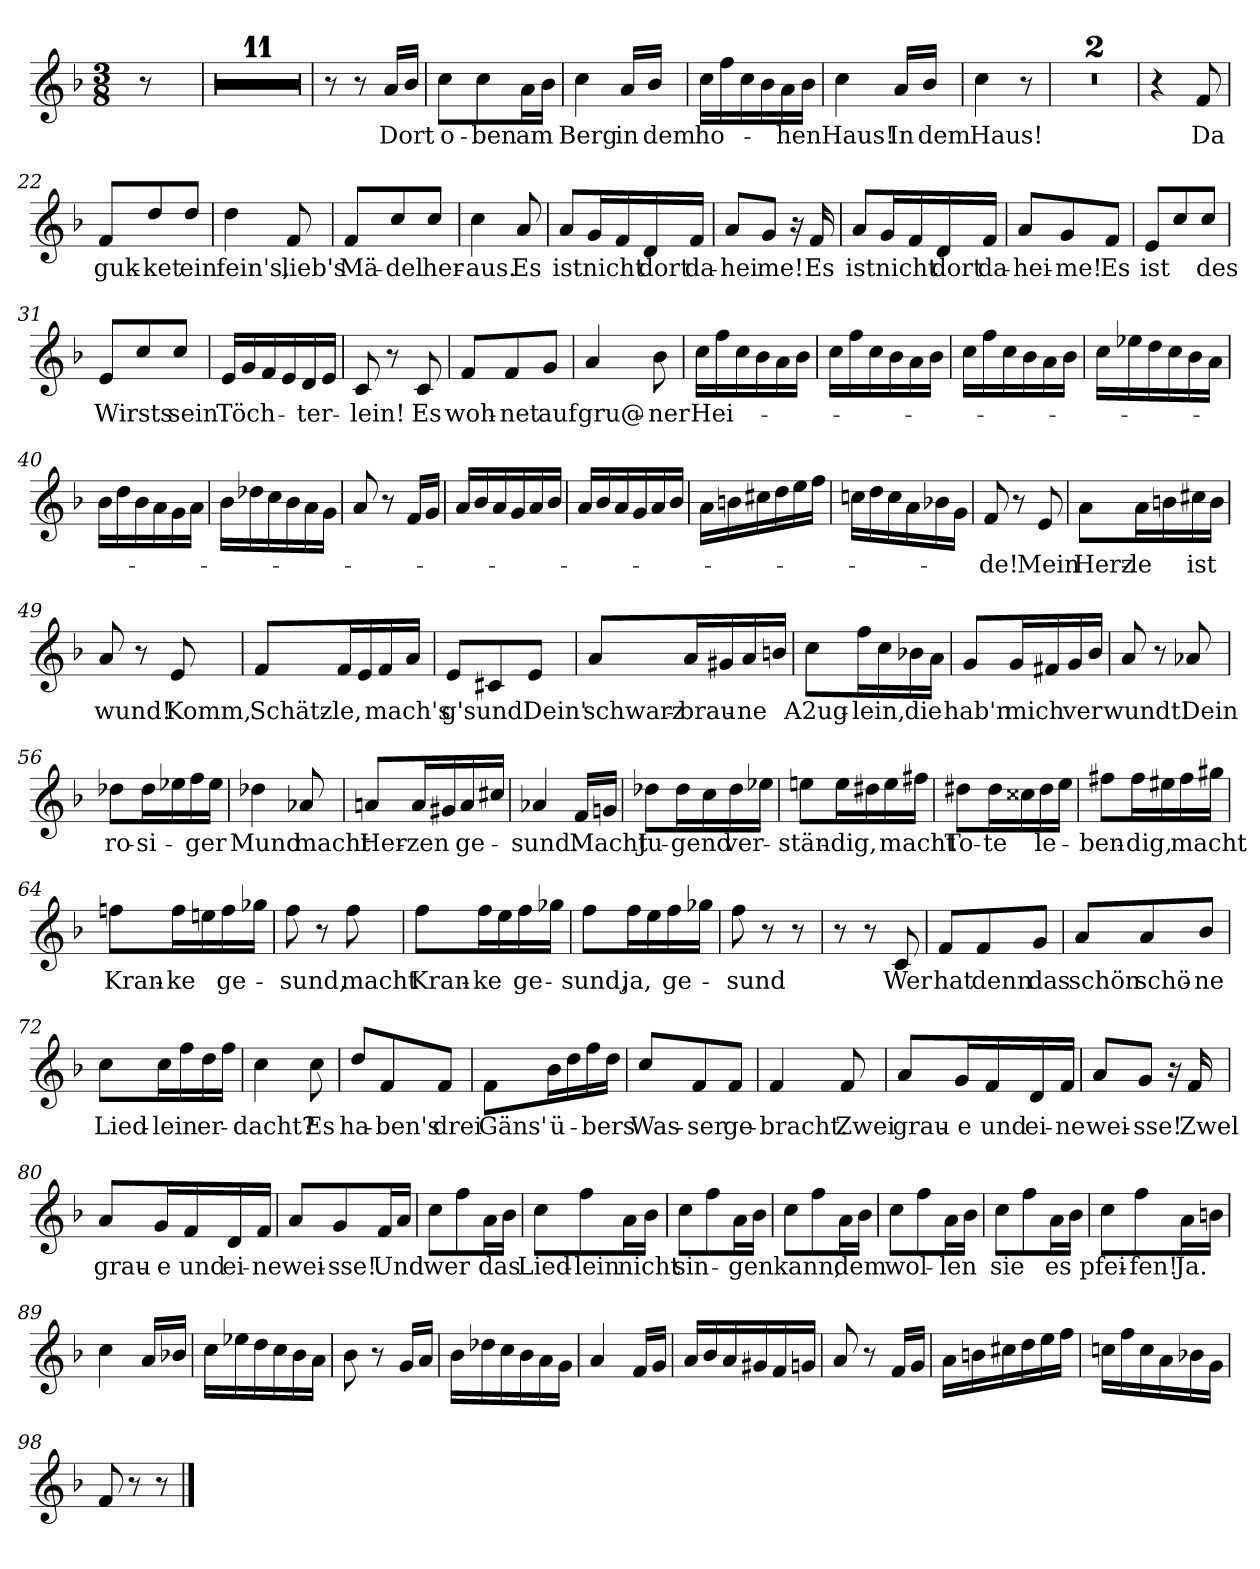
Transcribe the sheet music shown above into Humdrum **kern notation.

**kern	**text
*part1	*part1
*staff1	*staff1
*clefG2	*
*k[b-]	*
*M3/8	*
=1	=1
8r	.
=2	=2
4.r	.
=3	=3
4.r	.
=4	=4
4.r	.
=5	=5
4.r	.
=6	=6
4.r	.
=7	=7
4.r	.
=8	=8
4.r	.
=9	=9
4.r	.
=10	=10
4.r	.
=11	=11
4.r	.
=12	=12
4.r	.
=13	=13
8r	.
8r	.
!	!LO:LY:b
16a/LL	Dort
16b-/JJ	.
=14	=14
!	!LO:LY:b
8cc\L	o-
!	!LO:LY:b
8cc\	-ben
!	!LO:LY:b
16a\L	am
16b-\JJ	.
=15	=15
!	!LO:LY:b
4cc\	Berg
!	!LO:LY:b
16a/LL	in
!	!LO:LY:b
16b-/JJ	dem
!!LO:LB:g=z
=16	=16
!	!LO:LY:b
16cc\LL	ho-
16ff\	.
16cc\	.
16b-\	.
!	!LO:LY:b
16a\	-hen
16b-\JJ	.
=17	=17
!	!LO:LY:b
4cc\	Haus!
!	!LO:LY:b
16a/LL	In
!	!LO:LY:b
16b-/JJ	dem
=18	=18
!	!LO:LY:b
4cc\	Haus!
8r	.
=19	=19
4.r	.
=20	=20
4.r	.
=21	=21
4r	.
!	!LO:LY:b
8f/	Da
=22	=22
!	!LO:LY:b
8f/L	guk-
!	!LO:LY:b
8dd/	-ket
!	!LO:LY:b
8dd/J	ein
=23	=23
!	!LO:LY:b
4dd\	fein's,
!	!LO:LY:b
8f/	lieb's
=24	=24
!	!LO:LY:b
8f/L	Mä-
!	!LO:LY:b
8cc/	-del
!	!LO:LY:b
8cc/J	her-
=25	=25
!	!LO:LY:b
4cc\	-aus.
!	!LO:LY:b
8a/	Es
!!LO:LB:g=z
=26	=26
!	!LO:LY:b
8a/L	ist
!	!LO:LY:b
16g/L	nicht
16f/	.
!	!LO:LY:b
16d/	dort
!	!LO:LY:b
16f/JJ	da-
=27	=27
!	!LO:LY:b
8a/L	hei
!	!LO:LY:b
8g/J	-me!
16r	.
!	!LO:LY:b
16f/	Es
=28	=28
!	!LO:LY:b
8a/L	ist
!	!LO:LY:b
16g/L	nicht
16f/	.
!	!LO:LY:b
16d/	dort
!	!LO:LY:b
16f/JJ	da-
=29	=29
!	!LO:LY:b
8a/L	-hei-
!	!LO:LY:b
8g/	-me!
!	!LO:LY:b
8f/J	Es
=30	=30
!	!LO:LY:b
8e/L	ist
8cc/	.
!	!LO:LY:b
8cc/J	des
=31	=31
!	!LO:LY:b
8e/L	Wirsts
8cc/	.
!	!LO:LY:b
8cc/J	sein
=32	=32
!	!LO:LY:b
16e/LL	Töch-
16g/	.
16f/	.
16e/	.
!	!LO:LY:b
16d/	-ter-
16e/JJ	.
=33	=33
!	!LO:LY:b
8c/	-lein!
8r	.
!	!LO:LY:b
8c/	Es
!!LO:LB:g=z
=34	=34
!	!LO:LY:b
8f/L	woh-
!	!LO:LY:b
8f/	-net
!	!LO:LY:b
8g/J	auf
=35	=35
!	!LO:LY:b
4a/	gru@-
!	!LO:LY:b
8b-\	-ner
=36	=36
!	!LO:LY:b
16cc\LL	Hei-
16ff\	.
16cc\	.
16b-\	.
16a\	.
16b-\JJ	.
=37	=37
16cc\LL	.
16ff\	.
16cc\	.
16b-\	.
16a\	.
16b-\JJ	.
=38	=38
16cc\LL	.
16ff\	.
16cc\	.
16b-\	.
16a\	.
16b-\JJ	.
=39	=39
16cc\LL	.
16ee-X\	.
16dd\	.
16cc\	.
16b-\	.
16a\JJ	.
=40	=40
16b-\LL	.
16dd\	.
16b-\	.
16a\	.
16g\	.
16a\JJ	.
=41	=41
16b-\LL	.
16dd-X\	.
16cc\	.
16b-\	.
16a\	.
16g\JJ	.
!!LO:LB:g=z
=42	=42
8a/	.
8r	.
16f/LL	.
16g/JJ	.
=43	=43
16a/LL	.
16b-/	.
16a/	.
16g/	.
16a/	.
16b-/JJ	.
=44	=44
16a/LL	.
16b-/	.
16a/	.
16g/	.
16a/	.
16b-/JJ	.
=45	=45
16a\LL	.
16bn\	.
16cc#X\	.
16dd\	.
16ee\	.
16ff\JJ	.
=46	=46
16ccn\LL	.
16dd\	.
16cc\	.
16a\	.
16b-X\	.
16g\JJ	.
=47	=47
!	!LO:LY:b
8f/	-de!
8r	.
!	!LO:LY:b
8e/	Mein
=48	=48
!	!LO:LY:b
8a\L	Herz-
!	!LO:LY:b
16a\L	-le
16bn\	.
!	!LO:LY:b
16cc#X\	ist
16b\JJ	.
=49	=49
!	!LO:LY:b
8a/	wund!
8r	.
!	!LO:LY:b
8e/	Komm,
!!LO:LB:g=z
=50	=50
!	!LO:LY:b
8f/L	Schätz-
!	!LO:LY:b
16f/L	-le,
16e/	.
!	!LO:LY:b
16f/	mach's
16a/JJ	.
=51	=51
!	!LO:LY:b
8e/L	g'sund!
8c#X/	.
!	!LO:LY:b
8e/J	Dein'
=52	=52
!	!LO:LY:b
8a/L	schwarz-
!	!LO:LY:b
16a/L	-brau-
16g#X/	.
!	!LO:LY:b
16a/	-ne
16bn/JJ	.
=53	=53
!	!LO:LY:b
8cc\L	A2ug-
!	!LO:LY:b
16ff\L	-lein,
16cc\	.
!	!LO:LY:b
16b-X\	die
16a\JJ	.
=54	=54
!	!LO:LY:b
8g/L	hab'n
!	!LO:LY:b
16g/L	mich
16f#X/	.
!	!LO:LY:b
16g/	ver
16b-/JJ	.
=55	=55
!	!LO:LY:b
8a/	wundt!
8r	.
!	!LO:LY:b
8a-X/	Dein
=56	=56
!	!LO:LY:b
8dd-X\L	ro-
!	!LO:LY:b
16dd-\L	-si-
16ee-X\	.
!	!LO:LY:b
16ff\	-ger
16ee-\JJ	.
!!LO:LB:g=z
=57	=57
!	!LO:LY:b
4dd-X\	Mund
!	!LO:LY:b
8a-X/	macht
=58	=58
!	!LO:LY:b
8an/L	Her-
!	!LO:LY:b
16a/L	-zen
16g#X/	.
!	!LO:LY:b
16a/	ge-
16cc#X/JJ	.
=59	=59
!	!LO:LY:b
4a-X/	-sund.
!	!LO:LY:b
16f/LL	Macht
16gn/JJ	.
=60	=60
!	!LO:LY:b
8dd-X\L	Ju-
!	!LO:LY:b
16dd-\L	-gend
16cc\	.
!	!LO:LY:b
16dd-\	ver-
16ee-X\JJ	.
=61	=61
!	!LO:LY:b
8een\L	-stän-
!	!LO:LY:b
16ee\L	-dig,
16dd#X\	.
!	!LO:LY:b
16ee\	macht
16ff#X\JJ	.
=62	=62
!	!LO:LY:b
8dd#X\L	To-
!	!LO:LY:b
16dd#\L	-te
16cc##X\	.
!	!LO:LY:b
16dd#\	le-
16ee\JJ	.
=63	=63
!	!LO:LY:b
8ff#X\L	-ben-
!	!LO:LY:b
16ff#\L	-dig,
16ee#X\	.
!	!LO:LY:b
16ff#\	macht
16gg#X\JJ	.
!!LO:LB:g=z
=64	=64
!	!LO:LY:b
8ffn\L	Kran-
!	!LO:LY:b
16ff\L	-ke
16een\	.
!	!LO:LY:b
16ff\	ge-
16gg-X\JJ	.
=65	=65
!	!LO:LY:b
8ff\	-sund,
8r	.
!	!LO:LY:b
8ff\	macht
=66	=66
!	!LO:LY:b
8ff\L	Kran-
!	!LO:LY:b
16ff\L	-ke
16ee\	.
!	!LO:LY:b
16ff\	ge-
16gg-X\JJ	.
=67	=67
!	!LO:LY:b
8ff\L	-sund,
!	!LO:LY:b
16ff\L	ja,
16ee\	.
!	!LO:LY:b
16ff\	ge-
16gg-X\JJ	.
=68	=68
!	!LO:LY:b
8ff\	-sund
8r	.
8r	.
=69	=69
8r	.
8r	.
!	!LO:LY:b
8c/	Wer
=70	=70
!	!LO:LY:b
8f/L	hat
!	!LO:LY:b
8f/	denn
!	!LO:LY:b
8g/J	das
=71	=71
!	!LO:LY:b
8a/L	schön
!	!LO:LY:b
8a/	schö-
!	!LO:LY:b
8b-/J	-ne
!!LO:LB:g=z
=72	=72
!	!LO:LY:b
8cc\L	Lied-
!	!LO:LY:b
16cc\L	-lein
16ff\	.
!	!LO:LY:b
16dd\	er-
16ff\JJ	.
=73	=73
!	!LO:LY:b
4cc\	-dacht?
!	!LO:LY:b
8cc\	Es
=74	=74
!	!LO:LY:b
8dd/L	ha-
!	!LO:LY:b
8f/	-ben's
!	!LO:LY:b
8f/J	drei
=75	=75
!	!LO:LY:b
8f\L	Gäns'
!	!LO:LY:b
16b-\L	ü-
16dd\	.
!	!LO:LY:b
16ff\	-bers
16dd\JJ	.
=76	=76
!	!LO:LY:b
8cc/L	Was-
!	!LO:LY:b
8f/	-ser
!	!LO:LY:b
8f/J	ge-
=77	=77
!	!LO:LY:b
4f/	-bracht.
!	!LO:LY:b
8f/	Zwei
=78	=78
!	!LO:LY:b
8a/L	grau-
!	!LO:LY:b
16g/L	-e
!	!LO:LY:b
16f/	und
!	!LO:LY:b
16d/	ei-
!	!LO:LY:b
16f/JJ	-ne
=79	=79
!	!LO:LY:b
8a/L	wei-
!	!LO:LY:b
8g/J	-sse!
16r	.
!	!LO:LY:b
16f/	Zwel
!!LO:LB:g=z
=80	=80
!	!LO:LY:b
8a/L	grau-
!	!LO:LY:b
16g/L	-e
!	!LO:LY:b
16f/	und
!	!LO:LY:b
16d/	ei-
!	!LO:LY:b
16f/JJ	-ne
=81	=81
!	!LO:LY:b
8a/L	wei-
!	!LO:LY:b
8g/	-sse!
!	!LO:LY:b
16f/L	Und
16a/JJ	.
=82	=82
!	!LO:LY:b
8cc\L	wer
8ff\	.
!	!LO:LY:b
16a\L	das
16b-\JJ	.
=83	=83
!	!LO:LY:b
8cc\L	Lied-
!	!LO:LY:b
8ff\	-lein
!	!LO:LY:b
16a\L	nicht
16b-\JJ	.
=84	=84
!	!LO:LY:b
8cc\L	sin-
8ff\	.
!	!LO:LY:b
16a\L	-gen
16b-\JJ	.
=85	=85
!	!LO:LY:b
8cc\L	kann,
8ff\	.
!	!LO:LY:b
16a\L	dem
16b-\JJ	.
=86	=86
!	!LO:LY:b
8cc\L	wol-
8ff\	.
!	!LO:LY:b
16a\L	-len
16b-\JJ	.
=87	=87
!	!LO:LY:b
8cc\L	sie
8ff\	.
!	!LO:LY:b
16a\L	es
16b-\JJ	.
!!LO:PB:g=z
=88	=88
!	!LO:LY:b
8cc\L	pfei-
!	!LO:LY:b
8ff\	-fen!
!	!LO:LY:b
16a\L	Ja.
16bn\JJ	.
=89	=89
4cc\	.
16a/LL	.
16b-X/JJ	.
=90	=90
16cc\LL	.
16ee-X\	.
16dd\	.
16cc\	.
16b-\	.
16a\JJ	.
=91	=91
8b-\	.
8r	.
16g/LL	.
16a/JJ	.
=92	=92
16b-\LL	.
16dd-X\	.
16cc\	.
16b-\	.
16a\	.
16g\JJ	.
=93	=93
4a/	.
16f/LL	.
16g/JJ	.
=94	=94
16a/LL	.
16b-/	.
16a/	.
16g#X/	.
16f/	.
16gn/JJ	.
=95	=95
8a/	.
8r	.
16f/LL	.
16g/JJ	.
=96	=96
16a\LL	.
16bn\	.
16cc#X\	.
16dd\	.
16ee\	.
16ff\JJ	.
!!LO:LB:g=z
=97	=97
16ccn\LL	.
16ff\	.
16cc\	.
16a\	.
16b-X\	.
16g\JJ	.
=98	=98
8f/	.
8r	.
8r	.
==	==
*-	*-
